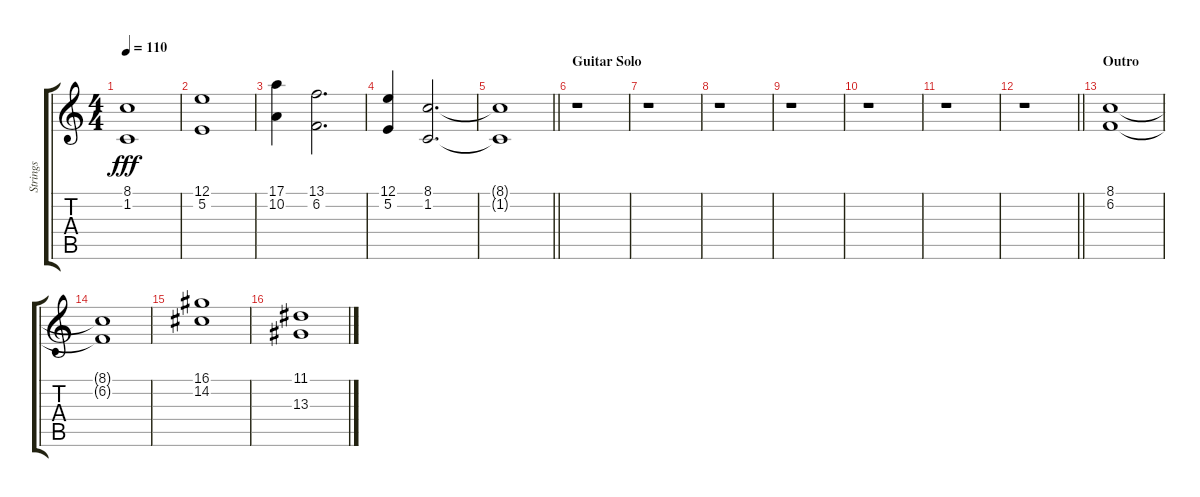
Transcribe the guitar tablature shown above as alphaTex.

\track ("Strings" "Strings") {instrument stringensemble2}
\staff {score tabs}
\tuning (E4 B3 G3 D3 A2 E2) {hide}
\ts (4 4)
\tempo 110
\clef g2
\ks c
(8.1 1.2).1{dy fff} |
(12.1 5.2).1 |
(17.1 10.2).4 (13.1 6.2).2{d} |
(12.1 5.2).4 (8.1 1.2).2{d} |
\barLineRight lightlight
(8.1{t} 1.2{t}).1{volume 0} |
\section ("" "Guitar Solo")
r.1 |
r.1 |
r.1 |
r.1 |
r.1 |
r.1 |
\barLineRight lightlight
r.1 |
\section ("" "Outro")
(8.1 6.2).1 |
(8.1{t} 6.2{t}).1 |
(16.1 14.2).1 |
(11.1 13.3).1
